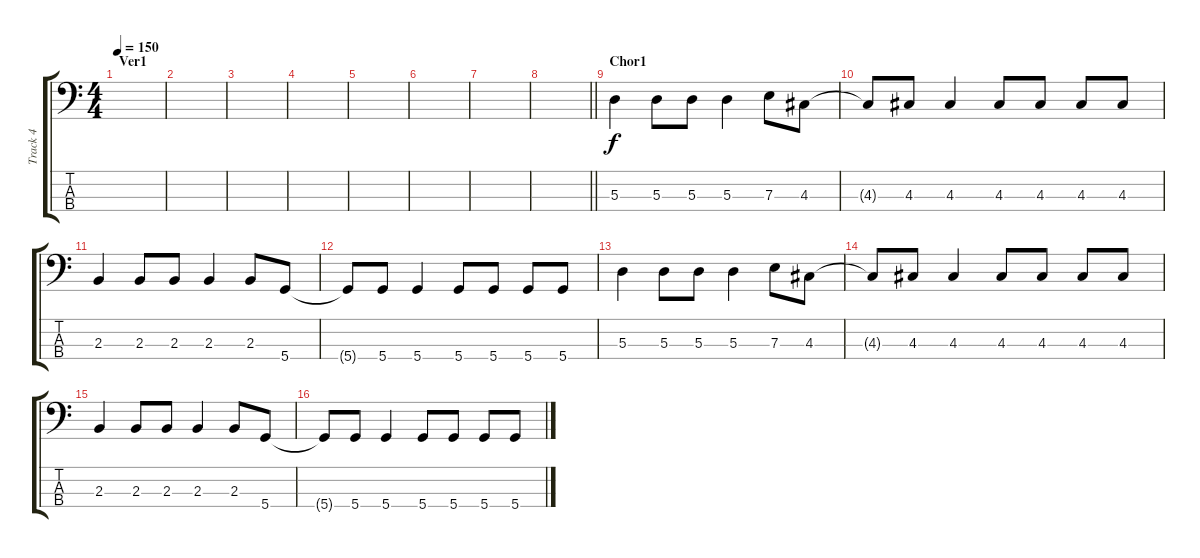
\track ("Track 4" "Track 4") {instrument electricbassfinger}
\staff {score tabs}
\tuning (G2 D2 A1 D1) {hide}
\ts (4 4)
\section ("" "Ver1")
\tempo 150
\clef f4
\ks c
|
|
|
|
|
|
|
\barLineRight lightlight
|
\section ("" "Chor1")
5.3.4 5.3.8 5.3.8 5.3.4 7.3.8 4.3.8 |
4.3{t}.8 4.3.8 4.3.4 4.3.8 4.3.8 4.3.8 4.3.8 |
2.3.4 2.3.8 2.3.8 2.3.4 2.3.8 5.4.8 |
5.4{t}.8 5.4.8 5.4.4 5.4.8 5.4.8 5.4.8 5.4.8 |
5.3.4 5.3.8 5.3.8 5.3.4 7.3.8 4.3.8 |
4.3{t}.8 4.3.8 4.3.4 4.3.8 4.3.8 4.3.8 4.3.8 |
2.3.4 2.3.8 2.3.8 2.3.4 2.3.8 5.4.8 |
5.4{t}.8 5.4.8 5.4.4 5.4.8 5.4.8 5.4.8 5.4.8
